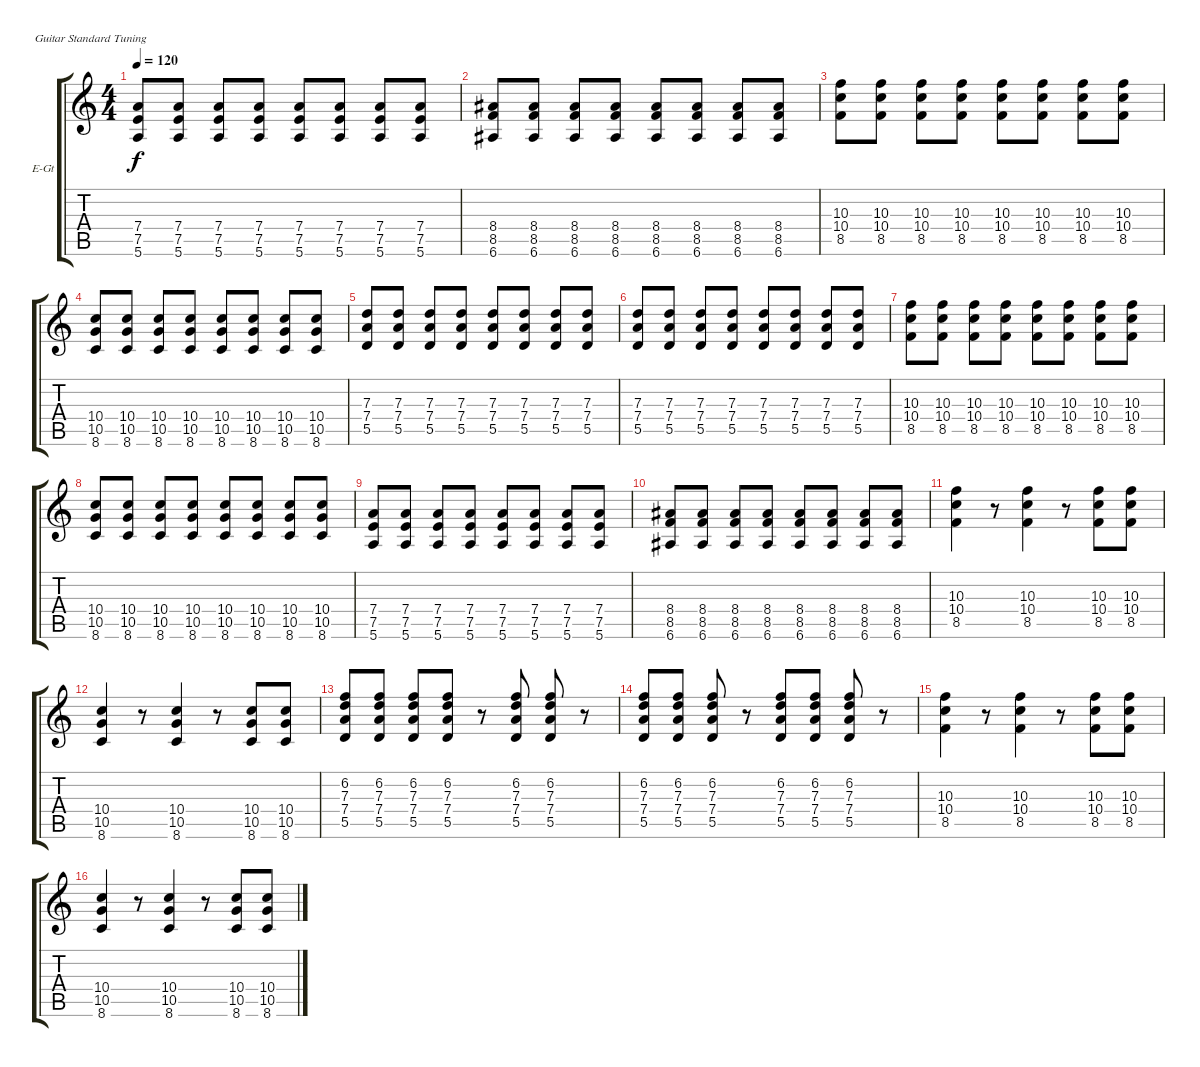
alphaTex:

\bracketExtendMode groupsimilarinstruments
\firstSystemTrackNameOrientation horizontal
\otherSystemsTrackNameOrientation horizontal
\track ("Track 1" "E-Gt") {instrument electricguitarclean}
\staff {score tabs}
\tuning (E4 B3 G3 D3 A2 E2)
\ts (4 4)
\tempo 120
\clef g2
\ks c
(7.4 7.5 5.6).8{dy f} (7.4 7.5 5.6).8 (7.4 7.5 5.6).8 (7.4 7.5 5.6).8 (7.4 7.5 5.6).8 (7.4 7.5 5.6).8 (7.4 7.5 5.6).8 (7.4 7.5 5.6).8 |
(8.4 8.5 6.6).8 (8.4 8.5 6.6).8 (8.4 8.5 6.6).8 (8.4 8.5 6.6).8 (8.4 8.5 6.6).8 (8.4 8.5 6.6).8 (8.4 8.5 6.6).8 (8.4 8.5 6.6).8 |
(10.3 10.4 8.5).8 (10.3 10.4 8.5).8 (10.3 10.4 8.5).8 (10.3 10.4 8.5).8 (10.3 10.4 8.5).8 (10.3 10.4 8.5).8 (10.3 10.4 8.5).8 (10.3 10.4 8.5).8 |
(10.4 10.5 8.6).8 (10.4 10.5 8.6).8 (10.4 10.5 8.6).8 (10.4 10.5 8.6).8 (10.4 10.5 8.6).8 (10.4 10.5 8.6).8 (10.4 10.5 8.6).8 (10.4 10.5 8.6).8 |
(7.3 7.4 5.5).8 (7.3 7.4 5.5).8 (7.3 7.4 5.5).8 (7.3 7.4 5.5).8 (7.3 7.4 5.5).8 (7.3 7.4 5.5).8 (7.3 7.4 5.5).8 (7.3 7.4 5.5).8 |
(7.3 7.4 5.5).8 (7.3 7.4 5.5).8 (7.3 7.4 5.5).8 (7.3 7.4 5.5).8 (7.3 7.4 5.5).8 (7.3 7.4 5.5).8 (7.3 7.4 5.5).8 (7.3 7.4 5.5).8 |
(10.3 10.4 8.5).8 (10.3 10.4 8.5).8 (10.3 10.4 8.5).8 (10.3 10.4 8.5).8 (10.3 10.4 8.5).8 (10.3 10.4 8.5).8 (10.3 10.4 8.5).8 (10.3 10.4 8.5).8 |
(10.4 10.5 8.6).8 (10.4 10.5 8.6).8 (10.4 10.5 8.6).8 (10.4 10.5 8.6).8 (10.4 10.5 8.6).8 (10.4 10.5 8.6).8 (10.4 10.5 8.6).8 (10.4 10.5 8.6).8 |
(7.4 7.5 5.6).8 (7.4 7.5 5.6).8 (7.4 7.5 5.6).8 (7.4 7.5 5.6).8 (7.4 7.5 5.6).8 (7.4 7.5 5.6).8 (7.4 7.5 5.6).8 (7.4 7.5 5.6).8 |
(8.4 8.5 6.6).8 (8.4 8.5 6.6).8 (8.4 8.5 6.6).8 (8.4 8.5 6.6).8 (8.4 8.5 6.6).8 (8.4 8.5 6.6).8 (8.4 8.5 6.6).8 (8.4 8.5 6.6).8 |
(10.3 10.4 8.5).4 r.8 (10.3 10.4 8.5).4 r.8 (10.3 10.4 8.5).8 (10.3 10.4 8.5).8 |
(10.4 10.5 8.6).4 r.8 (10.4 10.5 8.6).4 r.8 (10.4 10.5 8.6).8 (10.4 10.5 8.6).8 |
(6.2 7.3 7.4 5.5).8 (6.2 7.3 7.4 5.5).8 (6.2 7.3 7.4 5.5).8 (6.2 7.3 7.4 5.5).8 r.8 (6.2 7.3 7.4 5.5).8 (6.2 7.3 7.4 5.5).8 r.8 |
(6.2 7.3 7.4 5.5).8 (6.2 7.3 7.4 5.5).8 (6.2 7.3 7.4 5.5).8 r.8 (6.2 7.3 7.4 5.5).8 (6.2 7.3 7.4 5.5).8 (6.2 7.3 7.4 5.5).8 r.8 |
(10.3 10.4 8.5).4 r.8 (10.3 10.4 8.5).4 r.8 (10.3 10.4 8.5).8 (10.3 10.4 8.5).8 |
(10.4 10.5 8.6).4 r.8 (10.4 10.5 8.6).4 r.8 (10.4 10.5 8.6).8 (10.4 10.5 8.6).8
